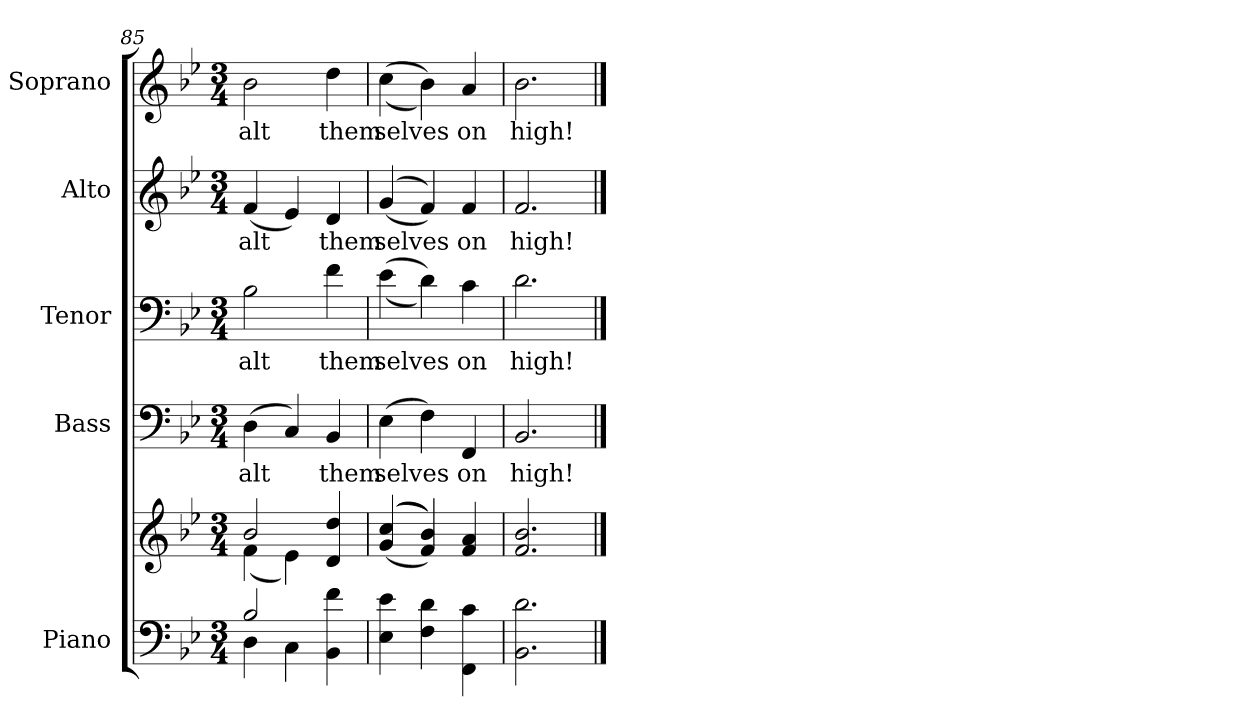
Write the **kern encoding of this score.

**kern	**kern	**kern	**text	**kern	**text	**kern	**text	**kern	**text
*part5	*part5	*part4	*part4	*part3	*part3	*part2	*part2	*part1	*part1
*staff6	*staff5	*staff4	*staff4	*staff3	*staff3	*staff2	*staff2	*staff1	*staff1
*I"Piano	*	*I"Bass	*	*I"Tenor	*	*I"Alto	*	*I"Soprano	*
*I'Pno.	*	*I'B.	*	*I'T.	*	*I'A.	*	*I'S.	*
*clefF4	*clefG2	*clefF4	*	*clefF4	*	*clefG2	*	*clefG2	*
*k[b-e-]	*k[b-e-]	*k[b-e-]	*	*k[b-e-]	*	*k[b-e-]	*	*k[b-e-]	*
*B-:	*B-:	*B-:	*	*B-:	*	*B-:	*	*B-:	*
*M3/4	*M3/4	*M3/4	*	*M3/4	*	*M3/4	*	*M3/4	*
=85	=85	=85	=85	=85	=85	=85	=85	=85	=85
*^	*^	*	*	*	*	*	*	*	*
!	!	!	!	!	!LO:LY:b:color=#000000	!	!	!	!	!	!
!	!	!	!	!	!	!	!LO:LY:b:color=#000000	!	!	!	!
!	!	!	!	!	!	!	!	!	!LO:LY:b:color=#000000	!	!
!	!	!	!	!	!	!	!	!	!	!	!LO:LY:b:color=#000000
2B-i/	4Di\	2b-i/	(4fi\	(4Di\	alt	2B-i\	alt	(4fi/	alt	2b-i\	alt
.	4Ci\	.	4e-i\)	4Ci/)	.	.	.	4e-i/)	.	.	.
!	!	!	!	!	!LO:LY:b:color=#000000	!	!	!	!	!	!
!	!	!	!	!	!	!	!LO:LY:b:color=#000000	!	!	!	!
!	!	!	!	!	!	!	!	!	!LO:LY:b:color=#000000	!	!
!	!	!	!	!	!	!	!	!	!	!	!LO:LY:b:color=#000000
4BB-i\ 4fi	4ryy	4di/ 4ddi	4ryy	4BB-i/	them	4fi\	them	4di/	them	4ddi\	them
*v	*v	*	*	*	*	*	*	*	*	*	*
*	*v	*v	*	*	*	*	*	*	*	*
=86	=86	=86	=86	=86	=86	=86	=86	=86	=86
*^	*^	*	*	*	*	*	*	*	*
!	!	!	!	!	!LO:LY:b:color=#000000	!	!	!	!	!	!
*v	*v	*	*	*	*	*	*	*	*	*	*
*	*v	*v	*	*	*	*	*	*	*	*
*^	*^	*	*	*	*	*	*	*	*
!	!	!	!	!	!	!	!LO:LY:b:color=#000000	!	!	!	!
*v	*v	*	*	*	*	*	*	*	*	*	*
*	*v	*v	*	*	*	*	*	*	*	*
*^	*^	*	*	*	*	*	*	*	*
!	!	!	!	!	!	!	!	!	!LO:LY:b:color=#000000	!	!
*v	*v	*	*	*	*	*	*	*	*	*	*
*	*v	*v	*	*	*	*	*	*	*	*
*^	*^	*	*	*	*	*	*	*	*
!	!	!	!	!	!	!	!	!	!	!	!LO:LY:b:color=#000000
*v	*v	*	*	*	*	*	*	*	*	*	*
*	*v	*v	*	*	*	*	*	*	*	*
4E-i\ 4e-i	(((4gi/ 4cci	(4E-i\	selves	((4e-i\	selves	((4gi/	selves	((4cci\	selves
4Fi\ 4di	4fi/ 4b-i)))	4Fi\)	.	4di\))	.	4fi/))	.	4b-i\))	.
!	!	!	!LO:LY:b:color=#000000	!	!	!	!	!	!
!	!	!	!	!	!LO:LY:b:color=#000000	!	!	!	!
!	!	!	!	!	!	!	!LO:LY:b:color=#000000	!	!
!	!	!	!	!	!	!	!	!	!LO:LY:b:color=#000000
4FFi\ 4ci	4fi/ 4ai	4FFi/	on	4ci\	on	4fi/	on	4ai/	on
!!LO:PB:g=z
=87	=87	=87	=87	=87	=87	=87	=87	=87	=87
!	!	!	!LO:LY:b:color=#000000	!	!	!	!	!	!
!	!	!	!	!	!LO:LY:b:color=#000000	!	!	!	!
!	!	!	!	!	!	!	!LO:LY:b:color=#000000	!	!
!	!	!	!	!	!	!	!	!	!LO:LY:b:color=#000000
2.BB-i\ 2.di	2.fi/ 2.b-i	2.BB-i/	high!	2.di\	high!	2.fi/	high!	2.b-i\	high!
==	==	==	==	==	==	==	==	==	==
*-	*-	*-	*-	*-	*-	*-	*-	*-	*-
